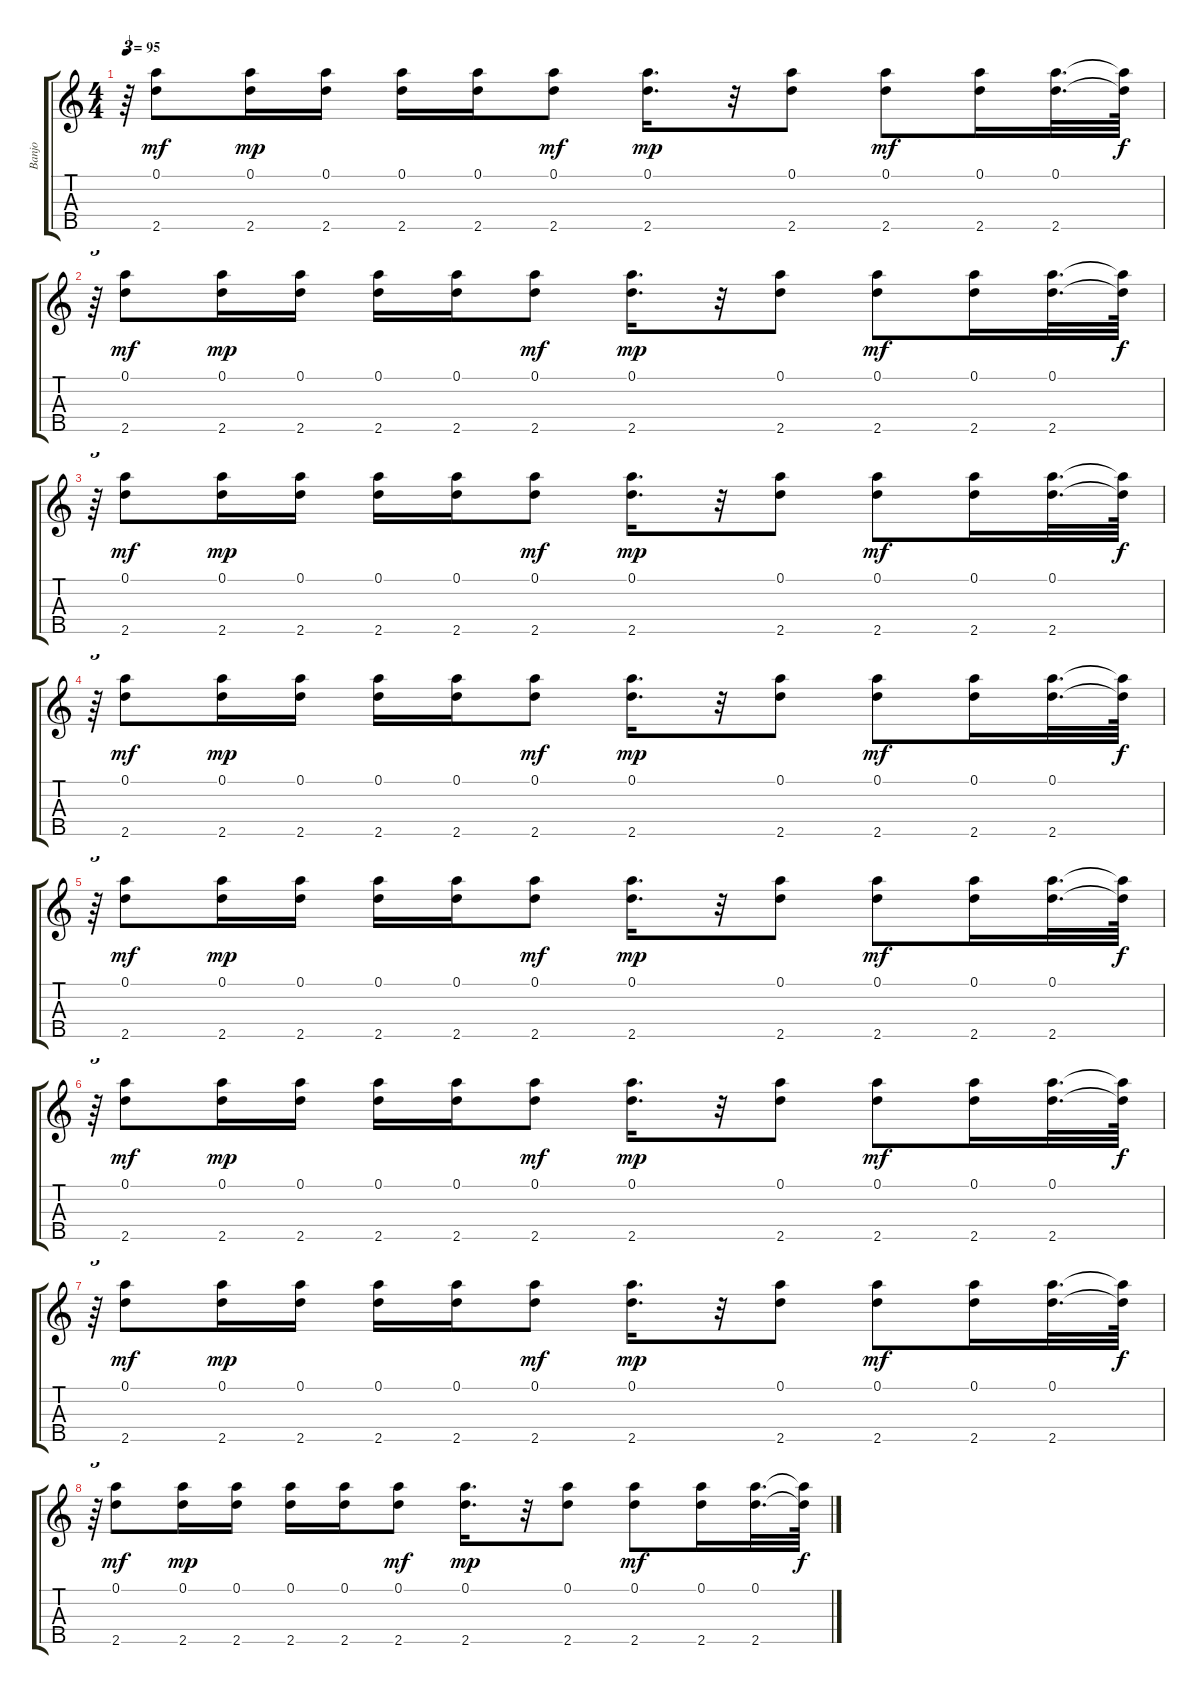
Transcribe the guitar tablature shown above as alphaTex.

\track ("Banjo" "Banjo") {instrument banjo}
\staff {score tabs}
\tuning (D4 B3 G3 D3 G4) {hide}
\displaytranspose 12
\ts (4 4)
\tempo 95
\clef g2
\ks c
r.64{tu (3 2) dy f} (0.1 2.5).8{dy mf} (0.1 2.5).16{dy mp} (0.1 2.5).16 (0.1 2.5).16 (0.1 2.5).16 (0.1 2.5).8{dy mf} (0.1 2.5).16{d dy mp} r.32 (0.1 2.5).8 (0.1 2.5).8{dy mf} (0.1 2.5).16 (0.1 2.5).32{d} (0.1{t} 2.5{t}).64{dy f} |
r.64{tu (3 2)} (0.1 2.5).8{dy mf} (0.1 2.5).16{dy mp} (0.1 2.5).16 (0.1 2.5).16 (0.1 2.5).16 (0.1 2.5).8{dy mf} (0.1 2.5).16{d dy mp} r.32 (0.1 2.5).8 (0.1 2.5).8{dy mf} (0.1 2.5).16 (0.1 2.5).32{d} (0.1{t} 2.5{t}).64{dy f} |
r.64{tu (3 2)} (0.1 2.5).8{dy mf} (0.1 2.5).16{dy mp} (0.1 2.5).16 (0.1 2.5).16 (0.1 2.5).16 (0.1 2.5).8{dy mf} (0.1 2.5).16{d dy mp} r.32 (0.1 2.5).8 (0.1 2.5).8{dy mf} (0.1 2.5).16 (0.1 2.5).32{d} (0.1{t} 2.5{t}).64{dy f} |
r.64{tu (3 2)} (0.1 2.5).8{dy mf} (0.1 2.5).16{dy mp} (0.1 2.5).16 (0.1 2.5).16 (0.1 2.5).16 (0.1 2.5).8{dy mf} (0.1 2.5).16{d dy mp} r.32 (0.1 2.5).8 (0.1 2.5).8{dy mf} (0.1 2.5).16 (0.1 2.5).32{d} (0.1{t} 2.5{t}).64{dy f} |
r.64{tu (3 2)} (0.1 2.5).8{dy mf} (0.1 2.5).16{dy mp} (0.1 2.5).16 (0.1 2.5).16 (0.1 2.5).16 (0.1 2.5).8{dy mf} (0.1 2.5).16{d dy mp} r.32 (0.1 2.5).8 (0.1 2.5).8{dy mf} (0.1 2.5).16 (0.1 2.5).32{d} (0.1{t} 2.5{t}).64{dy f} |
r.64{tu (3 2)} (0.1 2.5).8{dy mf} (0.1 2.5).16{dy mp} (0.1 2.5).16 (0.1 2.5).16 (0.1 2.5).16 (0.1 2.5).8{dy mf} (0.1 2.5).16{d dy mp} r.32 (0.1 2.5).8 (0.1 2.5).8{dy mf} (0.1 2.5).16 (0.1 2.5).32{d} (0.1{t} 2.5{t}).64{dy f} |
r.64{tu (3 2)} (0.1 2.5).8{dy mf} (0.1 2.5).16{dy mp} (0.1 2.5).16 (0.1 2.5).16 (0.1 2.5).16 (0.1 2.5).8{dy mf} (0.1 2.5).16{d dy mp} r.32 (0.1 2.5).8 (0.1 2.5).8{dy mf} (0.1 2.5).16 (0.1 2.5).32{d} (0.1{t} 2.5{t}).64{dy f} |
r.64{tu (3 2)} (0.1 2.5).8{dy mf} (0.1 2.5).16{dy mp} (0.1 2.5).16 (0.1 2.5).16 (0.1 2.5).16 (0.1 2.5).8{dy mf} (0.1 2.5).16{d dy mp} r.32 (0.1 2.5).8 (0.1 2.5).8{dy mf} (0.1 2.5).16 (0.1 2.5).32{d} (0.1{t} 2.5{t}).64{dy f}
